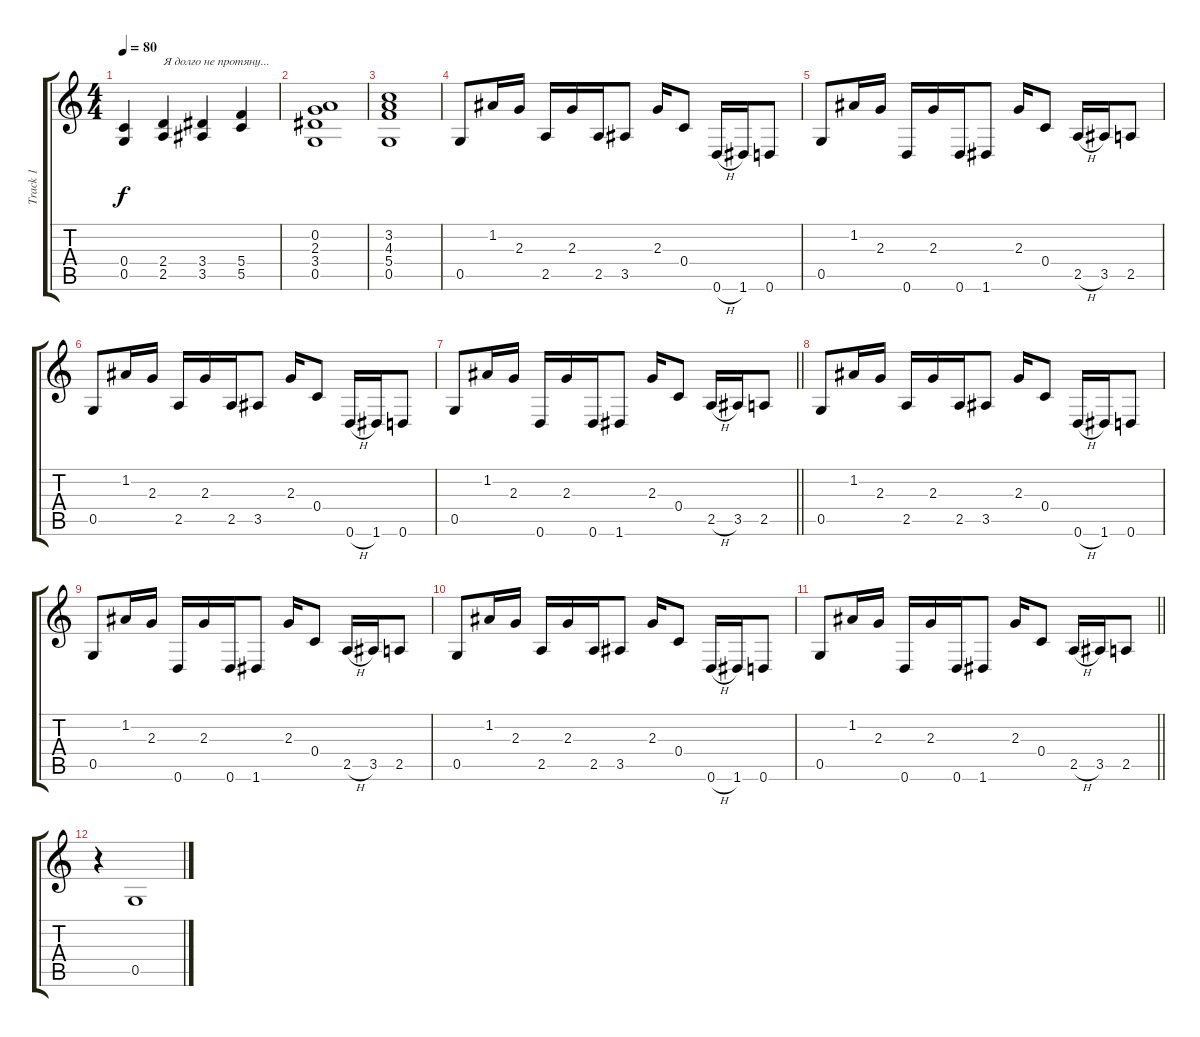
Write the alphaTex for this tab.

\track ("Track 1" "Track 1") {instrument electricguitarclean}
\staff {score tabs}
\tuning (D4 A3 F3 C3 G2 D2) {hide}
\ts (4 4)
\tempo 80
\clef g2
\ks c
(0.4 0.5).4{dy f} (2.4 2.5).4{txt "Я долго не протяну..."} (3.4 3.5).4 (5.4 5.5).4 |
(0.2 2.3 3.4 0.5).1 |
(3.2 4.3 5.4 0.5).1 |
0.5.8 1.2.16 2.3.16 2.5.16 2.3.16 2.5.16 3.5.8 2.3.16 0.4.8 0.6{h}.16 1.6.16 0.6.8 |
0.5.8 1.2.16 2.3.16 0.6.16 2.3.16 0.6.16 1.6.8 2.3.16 0.4.8 2.5{h}.16 3.5.16 2.5.8 |
0.5.8 1.2.16 2.3.16 2.5.16 2.3.16 2.5.16 3.5.8 2.3.16 0.4.8 0.6{h}.16 1.6.16 0.6.8 |
\barLineRight lightlight
0.5.8 1.2.16 2.3.16 0.6.16 2.3.16 0.6.16 1.6.8 2.3.16 0.4.8 2.5{h}.16 3.5.16 2.5.8 |
0.5.8 1.2.16 2.3.16 2.5.16 2.3.16 2.5.16 3.5.8 2.3.16 0.4.8 0.6{h}.16 1.6.16 0.6.8 |
0.5.8 1.2.16 2.3.16 0.6.16 2.3.16 0.6.16 1.6.8 2.3.16 0.4.8 2.5{h}.16 3.5.16 2.5.8 |
0.5.8 1.2.16 2.3.16 2.5.16 2.3.16 2.5.16 3.5.8 2.3.16 0.4.8 0.6{h}.16 1.6.16 0.6.8 |
\barLineRight lightlight
0.5.8 1.2.16 2.3.16 0.6.16 2.3.16 0.6.16 1.6.8 2.3.16 0.4.8 2.5{h}.16 3.5.16 2.5.8 |
r.4 0.5.1
